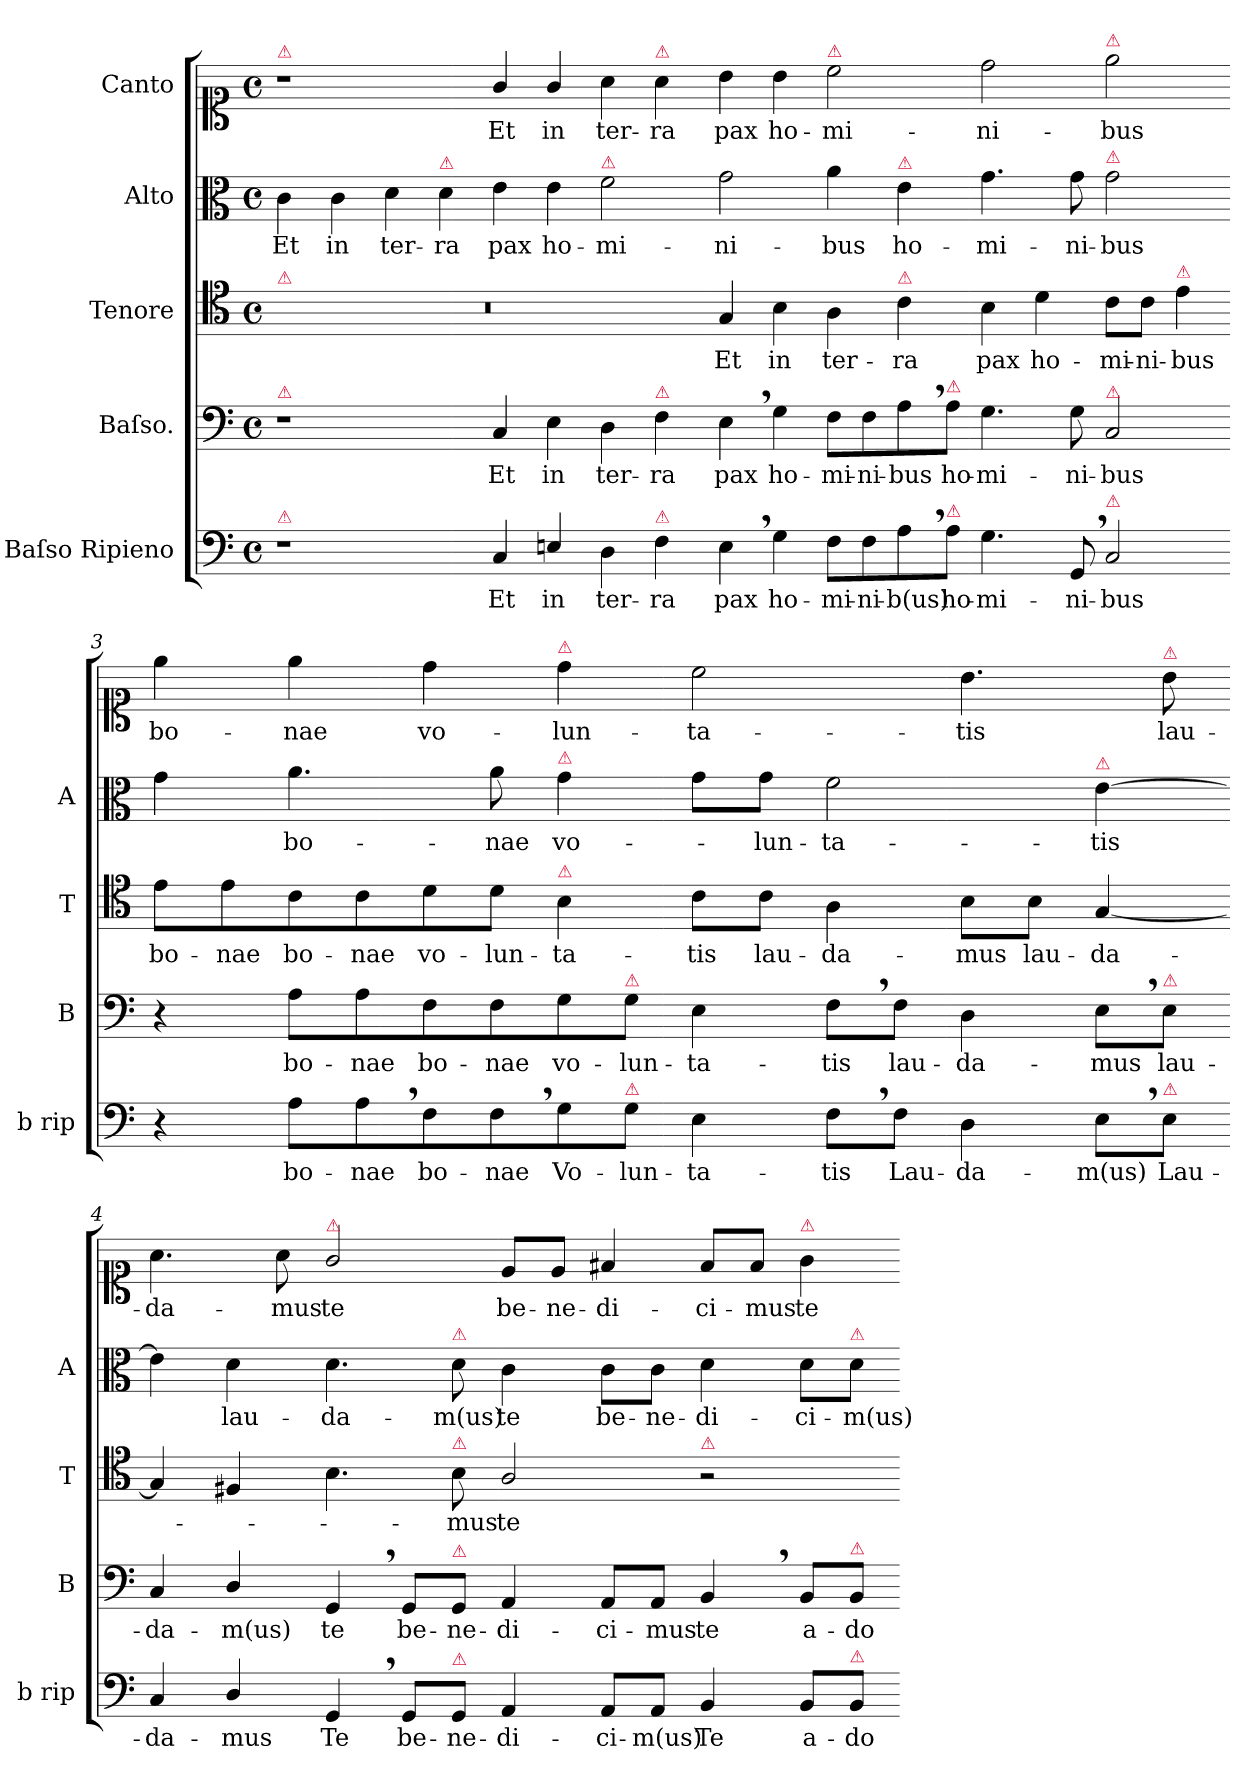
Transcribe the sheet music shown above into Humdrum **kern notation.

**kern	**text	**kern	**text	**kern	**text	**kern	**text	**kern	**text
*part5	*part5	*part4	*part4	*part3	*part3	*part2	*part2	*part1	*part1
*staff5	*staff5	*staff4	*staff4	*staff3	*staff3	*staff2	*staff2	*staff1	*staff1
*I"Baſso Ripieno	*	*I"Baſso.	*	*I"Tenore	*	*I"Alto	*	*I"Canto	*
*I'b rip	*	*I'B	*	*I'T	*	*I'A	*	*	*
*clefF4	*	*clefF4	*	*clefC4	*	*clefC3	*	*clefC1	*
*k[]	*	*k[]	*	*k[]	*	*k[]	*	*k[]	*
*C:	*	*C:	*	*C:	*	*C:	*	*C:	*
*M2/1	*	*M2/1	*	*M2/1	*	*M2/1	*	*M2/1	*
*met(c)	*	*met(c)	*	*met(c)	*	*met(c)	*	*met(c)	*
=1	=1	=1	=1	=1	=1	=1	=1	=1	=1
!	!	!	!	!	!	!	!	!LO:TX:a:color=crimson:t=⚠	!
!	!	!	!	!LO:TX:a:color=crimson:t=⚠	!	!	!	!	!
!	!	!LO:TX:a:color=crimson:t=⚠	!	!	!	!	!	!	!
!LO:TX:a:color=crimson:t=⚠	!	!	!	!	!	!	!	!	!
1r	.	1r	.	0r	.	4c\	Et	1r	.
.	.	.	.	.	.	4c\	in	.	.
.	.	.	.	.	.	4d\	ter-	.	.
!	!	!	!	!	!	!LO:TX:a:color=crimson:t=⚠	!	!	!
.	.	.	.	.	.	4d\	-ra	.	.
4C/	Et	4C/	Et	.	.	4e\	pax	4g/	Et
4En/	in	4E\	in	.	.	4e\	ho-	4g/	in
!	!	!	!	!	!	!LO:TX:a:color=crimson:t=⚠	!	!	!
4D\	ter-	4D\	ter-	.	.	2f\	-mi-	4a\	ter-
!	!	!	!	!	!	!	!	!LO:TX:a:color=crimson:t=⚠	!
!	!	!LO:TX:a:color=crimson:t=⚠	!	!	!	!	!	!	!
!LO:TX:a:color=crimson:t=⚠	!	!	!	!	!	!	!	!	!
4F\	-ra	4F\	-ra	.	.	.	.	4a\	-ra
=2-	=2-	=2-	=2-	=2-	=2-	=2-	=2-	=2-	=2-
4E,<\	pax	4E,<\	pax	4G/	Et	2g\	-ni-	4b\	pax
4G\	ho-	4G\	ho-	4B\	in	.	.	4b\	ho-
!	!	!	!	!	!	!	!	!LO:TX:a:color=crimson:t=⚠	!
8F\L	-mi-	8F\L	-mi-	4A\	ter-	4a\	-bus	2cc\	-mi-
8F\	-ni-	8F\	-ni-	.	.	.	.	.	.
!	!	!	!	!	!	!LO:TX:a:color=crimson:t=⚠	!	!	!
!	!	!	!	!LO:TX:a:color=crimson:t=⚠	!	!	!	!	!
8A,<\	-b(us)	8A,<\	-bus	4c\	-ra	4e\	ho-	.	.
!	!	!LO:TX:a:color=crimson:t=⚠	!	!	!	!	!	!	!
!LO:TX:a:color=crimson:t=⚠	!	!	!	!	!	!	!	!	!
!	!LO:LY:i	!	!	!	!	!	!	!	!
8A\J	ho-	8A\J	ho-	.	.	.	.	.	.
!	!LO:LY:i	!	!	!	!	!	!	!	!
4.G\	-mi-	4.G\	-mi-	4B\	pax	4.g\	-mi-	2dd\	-ni-
.	.	.	.	4d\	ho-	.	.	.	.
!	!LO:LY:i	!	!	!	!	!	!	!	!
8GG,</	-ni-	8G\	-ni-	.	.	8g\	-ni-	.	.
!	!	!	!	!	!	!	!	!LO:TX:a:color=crimson:t=⚠	!
!	!	!	!	!	!	!LO:TX:a:color=crimson:t=⚠	!	!	!
!	!	!LO:TX:a:color=crimson:t=⚠	!	!	!	!	!	!	!
!LO:TX:a:color=crimson:t=⚠	!	!	!	!	!	!	!	!	!
!	!LO:LY:i	!	!	!	!	!	!	!	!
2C/	-bus	2C/	-bus	8c\L	-mi-	2g\	-bus	2ee\	-bus
.	.	.	.	8c\J	-ni-	.	.	.	.
!	!	!	!	!LO:TX:a:color=crimson:t=⚠	!	!	!	!	!
.	.	.	.	4e\	-bus	.	.	.	.
=3-	=3-	=3-	=3-	=3-	=3-	=3-	=3-	=3-	=3-
4r	.	4r	.	8e\L	bo-	4g!\	.	4ee\	bo-
.	.	.	.	8e\	-nae	.	.	.	.
8A\L	bo-	8A\L	bo-	8c\	bo-	4.a\	bo-	4ee\	-nae
8A,<\	-nae	8A\	-nae	8c\	-nae	.	.	.	.
!	!LO:LY:i	!	!	!	!	!	!	!	!
8F\	bo-	8F\	bo-	8d\	vo-	.	.	4dd\	vo-
!	!LO:LY:i	!	!	!	!	!	!	!	!
8F,<\	-nae	8F\	-nae	8d\J	-lun-	8a\	-nae	.	.
!	!	!	!	!	!	!	!	!LO:TX:a:color=crimson:t=⚠	!
!	!	!	!	!	!	!LO:TX:a:color=crimson:t=⚠	!	!	!
!	!	!	!	!LO:TX:a:color=crimson:t=⚠	!	!	!	!	!
8G\	Vo-	8G\	vo-	4B\	-ta-	4g\	vo-	4dd\	-lun-
!	!	!LO:TX:a:color=crimson:t=⚠	!	!	!	!	!	!	!
!LO:TX:a:color=crimson:t=⚠	!	!	!	!	!	!	!	!	!
8G\J	-lun-	8G\J	-lun-	.	.	.	.	.	.
4E\	-ta-	4E\	-ta-	8c\L	-tis	8g!\L	.	2cc\	-ta-
.	.	.	.	8c\J	lau-	8g\J	-lun-	.	.
8F,<\L	-tis	8F,<\L	-tis	4A\	-da-	2f\	-ta-	.	.
8F\J	Lau-	8F\J	lau-	.	.	.	.	.	.
4D\	-da-	4D\	-da-	8B\L	-mus	.	.	4.b\	-tis
.	.	.	.	8B\J	lau-	.	.	.	.
!	!	!	!	!	!	!LO:TX:a:color=crimson:t=⚠	!	!	!
8E,<\L	-m(us)	8E,<\L	-mus	[4G/	-da-	[4e\	-tis	.	.
!	!	!	!	!	!	!	!	!LO:TX:a:color=crimson:t=⚠	!
!	!	!LO:TX:a:color=crimson:t=⚠	!	!	!	!	!	!	!
!LO:TX:a:color=crimson:t=⚠	!	!	!	!	!	!	!	!	!
!	!LO:LY:i	!	!	!	!	!	!	!	!
8E\J	Lau-	8E\J	lau-	.	.	.	.	8b\	lau-
=4-	=4-	=4-	=4-	=4-	=4-	=4-	=4-	=4-	=4-
!	!LO:LY:i	!	!	!	!	!	!	!	!
4C/	-da-	4C/	-da-	4G/]	.	4e\]	.	4.a\	-da-
!	!LO:LY:i	!	!	!	!	!	!	!	!
4D/	-mus	4D/	-m(us)	4F#X/	.	4d\	lau-	.	.
.	.	.	.	.	.	.	.	8a\	-mus
!	!	!	!	!	!	!	!	!LO:TX:a:color=crimson:t=⚠	!
4GG,</	Te	4GG,</	te	4.B\	.	4.d\	-da-	2g/	te
8GG/L	be-	8GG/L	be-	.	.	.	.	.	.
!	!	!	!	!	!	!LO:TX:a:color=crimson:t=⚠	!	!	!
!	!	!	!	!LO:TX:a:color=crimson:t=⚠	!	!	!	!	!
!	!	!LO:TX:a:color=crimson:t=⚠	!	!	!	!	!	!	!
!LO:TX:a:color=crimson:t=⚠	!	!	!	!	!	!	!	!	!
8GG/J	-ne-	8GG/J	-ne-	8B\	-mus	8d\	-m(us)	.	.
4AA/	-di-	4AA/	-di-	2A/	te	4c\	te	8e/L	be-
.	.	.	.	.	.	.	.	8e/J	-ne-
8AA/L	-ci-	8AA/L	-ci-	.	.	8c\L	be-	4f#X/	-di-
8AA/J	-m(us)	8AA/J	-mus	.	.	8c\J	-ne-	.	.
!	!	!	!	!LO:TX:a:color=crimson:t=⚠	!	!	!	!	!
4BB/	Te	4BB,</	te	2r	.	4d\	-di-	8f#/L	-ci-
.	.	.	.	.	.	.	.	8f#/J	-mus
!	!	!	!	!	!	!	!	!LO:TX:a:color=crimson:t=⚠	!
8BB/L	a-	8BB/L	a-	.	.	8d\L	-ci-	4g\	te
!	!	!	!	!	!	!LO:TX:a:color=crimson:t=⚠	!	!	!
!	!	!LO:TX:a:color=crimson:t=⚠	!	!	!	!	!	!	!
!LO:TX:a:color=crimson:t=⚠	!	!	!	!	!	!	!	!	!
8BB/J	-do-	8BB/J	-do-	.	.	8d\J	-m(us)	.	.
=-	=-	=-	=-	=-	=-	=-	=-	=-	=-
*-	*-	*-	*-	*-	*-	*-	*-	*-	*-
